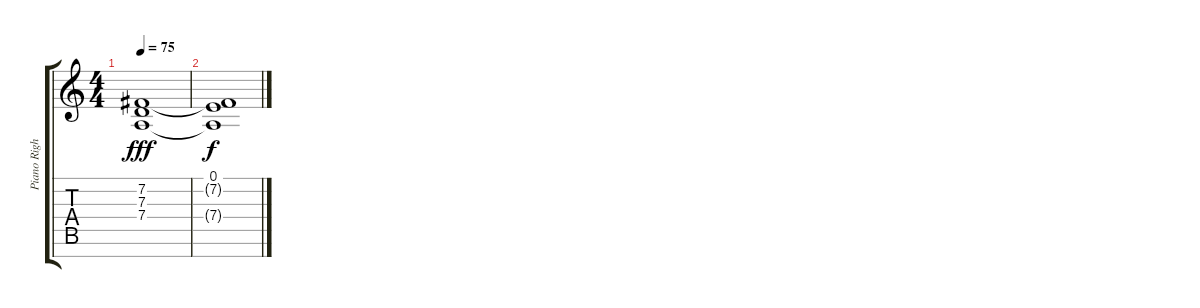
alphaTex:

\track ("Piano Right Hand" "Piano Righ") {instrument acousticgrandpiano}
\staff {score tabs}
\tuning (E4 B3 G3 D3 A2 E2 B1) {hide}
\ts (4 4)
\tempo 75
\clef g2
\ks c
(7.2 7.3 7.4).1{dy fff} |
(0.1{t} 7.2{t} 7.4{t}).1{dy f}
